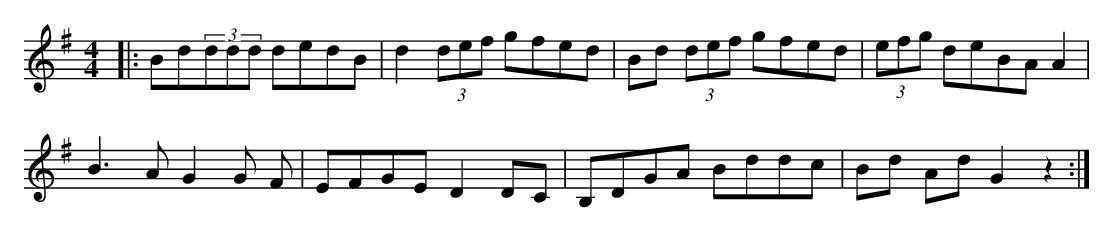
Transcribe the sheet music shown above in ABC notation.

X:1
M:4/4
K:G
|:Bd(3ddd dedB|d2(3def gfed|Bd (3def gfed|(3efg deBA A2|
B3 A G2G F|EFGE D2 DC|B,DGA Bddc|Bd Ad G2 z2:|
